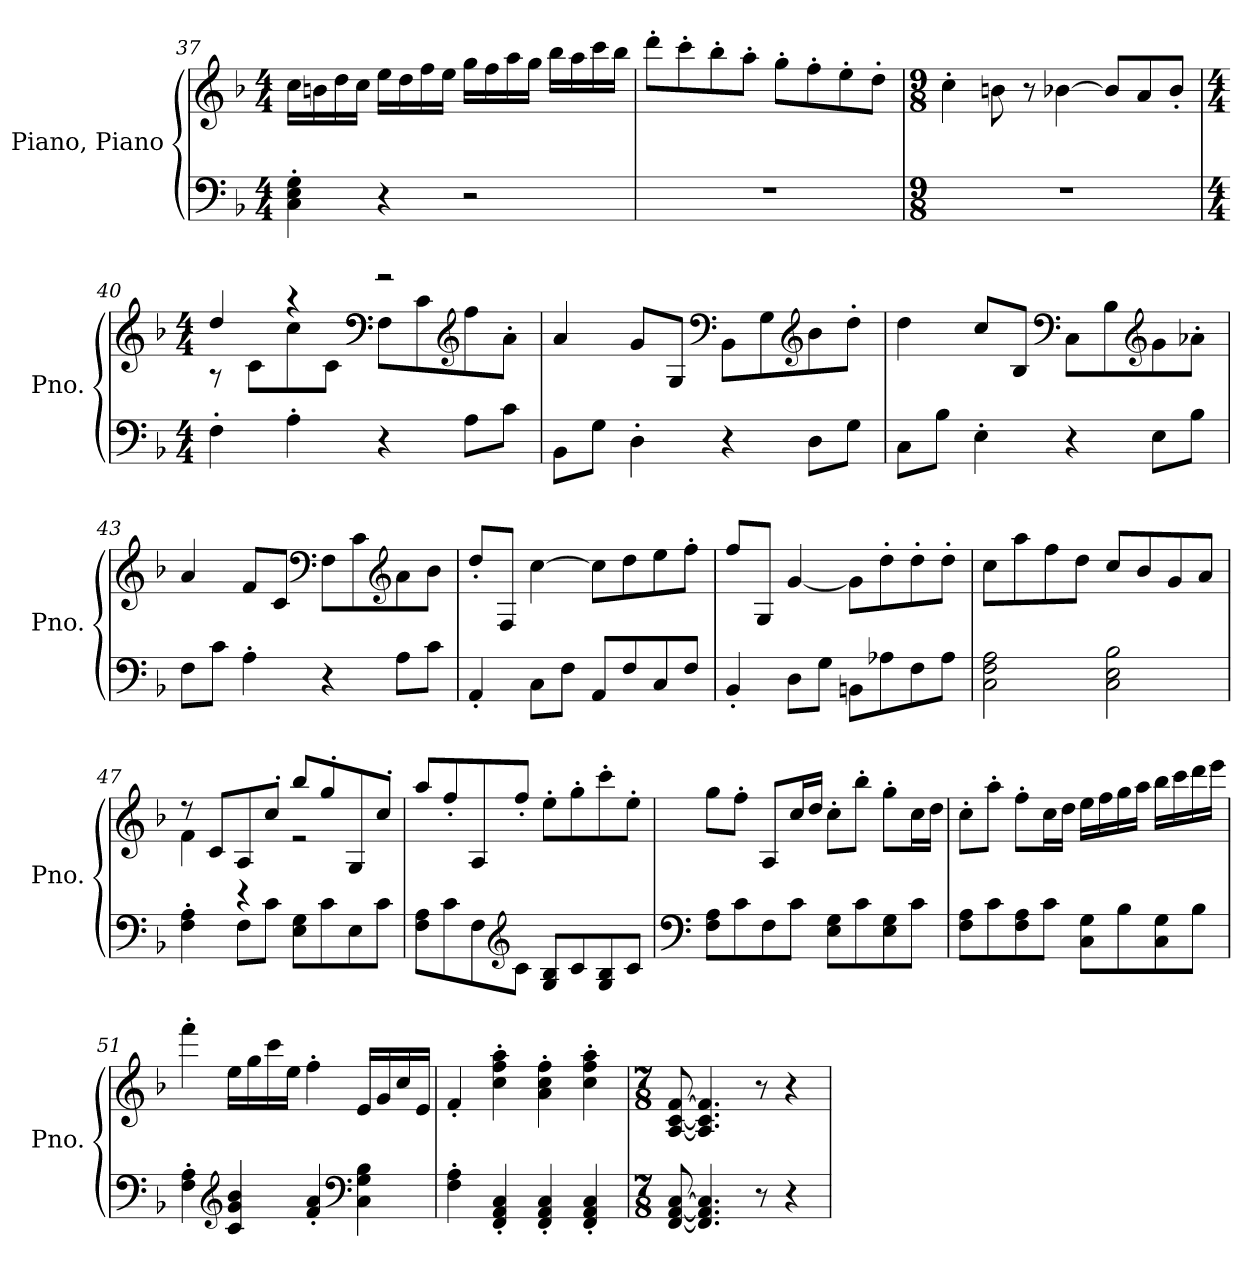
**kern	**kern
*part1	*part1
*staff2	*staff1
*I"Piano, Piano	*
*I'Pno.	*
!!LO:LB:g=z
*clefF4	*clefG2
*k[b-]	*k[b-]
*M4/4	*M4/4
=37	=37
4C\' 4E\' 4G\'	16cc\LL
.	16bn\
.	16dd\
.	16cc\JJ
4r	16ee\LL
.	16dd\
.	16ff\
.	16ee\JJ
2r	16gg\LL
.	16ff\
.	16aa\
.	16gg\JJ
.	16bb-\LL
.	16aa\
.	16ccc\
.	16bb-\JJ
=38	=38
1r	8ddd'\L
.	8ccc'\
.	8bb-'\
.	8aa'\J
.	8gg'\L
.	8ff'\
.	8ee'\
.	8dd'\J
=39	=39
*M9/8	*M9/8
8%9r	4cc'\
.	8bn\
.	8r
.	[4b-X\
.	8b-/L]
.	8a/
.	8b-'/J
!!LO:PB:g=z
=40	=40
*M4/4	*M4/4
*	*^
4F'\	4dd/	8r
.	.	8c\L
4A'\	4r	8cc\
.	.	8c\J
*	*clefF4	*
4r	2r	8F\L
.	.	8c\
*	*clefG2	*
8A\L	.	8ff\
8c\J	.	8a'\J
*	*v	*v
=41	=41
8BB-\L	4a/
8G\J	.
4D'\	8g/L
.	8G/J
*	*clefF4
4r	8BB-\L
.	8G\
*	*clefG2
8D\L	8b-\
8G\J	8dd'\J
=42	=42
8C\L	4dd\
8B-\J	.
4E'\	8cc/L
.	8B-/J
*	*clefF4
4r	8C\L
.	8B-\
*	*clefG2
8E\L	8g\
8B-\J	8a-X'\J
!!LO:LB:g=z
=43	=43
8F\L	4a/
8c\J	.
4A'\	8f/L
.	8c/J
*	*clefF4
4r	8F\L
.	8c\
*	*clefG2
8A\L	8a\
8c\J	8b-\J
=44	=44
4AA'/	8dd'/L
.	8F/J
8C\L	[4cc\
8F\J	.
8AA/L	8cc\L]
8F/	8dd\
8C/	8ee\
8F/J	8ff'\J
=45	=45
4BB-'/	8ff/L
.	8G/J
8D\L	[4g/
8G\J	.
8BBn\L	8g\L]
8A-X\	8dd'\
8F\	8dd'\
8A-\J	8dd'\J
=46	=46
2C\ 2F\ 2A\	8cc\L
.	8aa\
.	8ff\
.	8dd\J
2C\ 2E\ 2B-\	8cc/L
.	8b-/
.	8g/
.	8a/J
!!LO:LB:g=z
=47	=47
*	*^
4F\' 4A\'	8r	4f\
.	8c/L	.
8F\L	8A/	4r
8c\J	8cc'/J	.
8E\ 8G\L	8bb-/L	2r
8c\	8gg'/	.
8E\	8G/	.
8c\J	8cc'/J	.
*	*v	*v
=48	=48
8F\ 8A\L	8aa/L
8c\	8ff'/
8F\	8A/
*clefG2	*
8c\J	8ff'/J
8G/ 8B-/L	8ee'\L
8c/	8gg'\
8G/ 8B-/	8ccc'\
8c/J	8ee'\J
=49	=49
*clefF4	*
8F\ 8A\L	8gg\L
8c\	8ff'\J
8F\	8A/L
8c\J	16cc/L
.	16dd/JJ
8E\ 8G\L	8cc'\L
8c\	8bb-'\J
8E\ 8G\	8gg'\L
8c\J	16cc\L
.	16dd\JJ
!!LO:LB:g=z
=50	=50
8F\ 8A\L	8cc'\L
8c\	8aa'\J
8F\ 8A\	8ff'\L
8c\J	16cc\L
.	16dd\JJ
8C\ 8G\L	16ee\LL
.	16ff\
8B-\	16gg\
.	16aa\JJ
8C\ 8G\	16bb-\LL
.	16ccc\
8B-\J	16ddd\
.	16eee\JJ
=51	=51
4F\' 4A\'	4fff'\
*clefG2	*
4c/ 4g/ 4b-/	16ee\LL
.	16gg\
.	16ccc\
.	16ee\JJ
4f/' 4a/'	4ff'\
*clefF4	*
4C\ 4G\ 4B-\	16e/LL
.	16g/
.	16cc/
.	16e/JJ
=52	=52
4F\' 4A\'	4f'/
4FF/' 4AA/' 4C/'	4cc\' 4ff\' 4aa\'
4FF/' 4AA/' 4C/'	4a\' 4cc\' 4ff\'
4FF/' 4AA/' 4C/'	4cc\' 4ff\' 4aa\'
=53	=53
*M7/8	*M7/8
[8FF/ [8AA/ [8C/	[8A/ [8c/ [8f/
4.FF/] 4.AA/] 4.C/]	4.A/] 4.c/] 4.f/]
8r	8r
4r	4r
=	=
*-	*-
